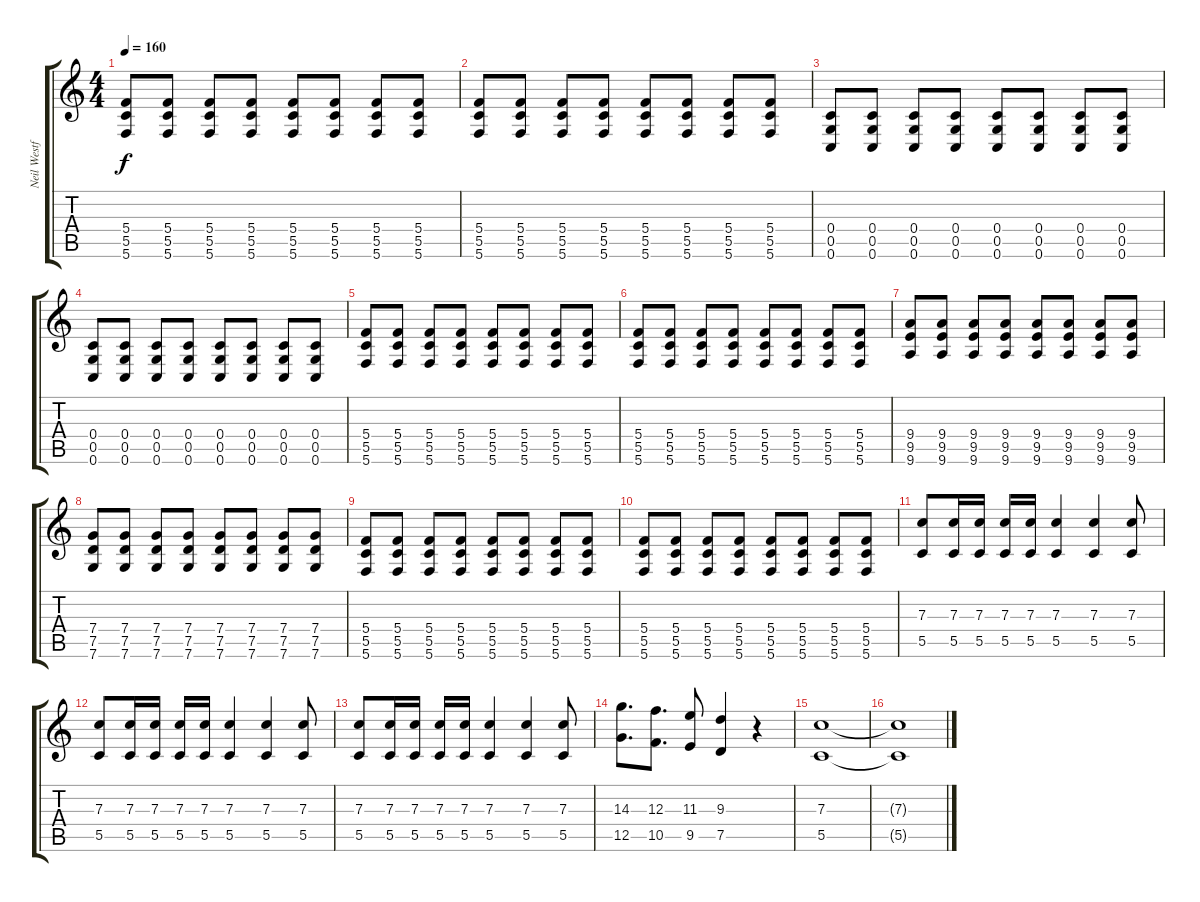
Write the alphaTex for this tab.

\track ("Neil Westfall" "Neil Westf") {instrument distortionguitar}
\staff {score tabs}
\tuning (D4 A3 F3 C3 G2 C2) {hide}
\ts (4 4)
\tempo 160
\clef g2
\ks c
(5.4 5.5 5.6).8{dy f} (5.4 5.5 5.6).8 (5.4 5.5 5.6).8 (5.4 5.5 5.6).8 (5.4 5.5 5.6).8 (5.4 5.5 5.6).8 (5.4 5.5 5.6).8 (5.4 5.5 5.6).8 |
(5.4 5.5 5.6).8 (5.4 5.5 5.6).8 (5.4 5.5 5.6).8 (5.4 5.5 5.6).8 (5.4 5.5 5.6).8 (5.4 5.5 5.6).8 (5.4 5.5 5.6).8 (5.4 5.5 5.6).8 |
(0.4 0.5 0.6).8 (0.4 0.5 0.6).8 (0.4 0.5 0.6).8 (0.4 0.5 0.6).8 (0.4 0.5 0.6).8 (0.4 0.5 0.6).8 (0.4 0.5 0.6).8 (0.4 0.5 0.6).8 |
(0.4 0.5 0.6).8 (0.4 0.5 0.6).8 (0.4 0.5 0.6).8 (0.4 0.5 0.6).8 (0.4 0.5 0.6).8 (0.4 0.5 0.6).8 (0.4 0.5 0.6).8 (0.4 0.5 0.6).8 |
(5.4 5.5 5.6).8 (5.4 5.5 5.6).8 (5.4 5.5 5.6).8 (5.4 5.5 5.6).8 (5.4 5.5 5.6).8 (5.4 5.5 5.6).8 (5.4 5.5 5.6).8 (5.4 5.5 5.6).8 |
(5.4 5.5 5.6).8 (5.4 5.5 5.6).8 (5.4 5.5 5.6).8 (5.4 5.5 5.6).8 (5.4 5.5 5.6).8 (5.4 5.5 5.6).8 (5.4 5.5 5.6).8 (5.4 5.5 5.6).8 |
(9.4 9.5 9.6).8 (9.4 9.5 9.6).8 (9.4 9.5 9.6).8 (9.4 9.5 9.6).8 (9.4 9.5 9.6).8 (9.4 9.5 9.6).8 (9.4 9.5 9.6).8 (9.4 9.5 9.6).8 |
(7.4 7.5 7.6).8 (7.4 7.5 7.6).8 (7.4 7.5 7.6).8 (7.4 7.5 7.6).8 (7.4 7.5 7.6).8 (7.4 7.5 7.6).8 (7.4 7.5 7.6).8 (7.4 7.5 7.6).8 |
(5.4 5.5 5.6).8 (5.4 5.5 5.6).8 (5.4 5.5 5.6).8 (5.4 5.5 5.6).8 (5.4 5.5 5.6).8 (5.4 5.5 5.6).8 (5.4 5.5 5.6).8 (5.4 5.5 5.6).8 |
(5.4 5.5 5.6).8 (5.4 5.5 5.6).8 (5.4 5.5 5.6).8 (5.4 5.5 5.6).8 (5.4 5.5 5.6).8 (5.4 5.5 5.6).8 (5.4 5.5 5.6).8 (5.4 5.5 5.6).8 |
(7.3 5.5).8 (7.3 5.5).16 (7.3 5.5).16 (7.3 5.5).16 (7.3 5.5).16 (7.3 5.5).4 (7.3 5.5).4 (7.3 5.5).8 |
(7.3 5.5).8 (7.3 5.5).16 (7.3 5.5).16 (7.3 5.5).16 (7.3 5.5).16 (7.3 5.5).4 (7.3 5.5).4 (7.3 5.5).8 |
(7.3 5.5).8 (7.3 5.5).16 (7.3 5.5).16 (7.3 5.5).16 (7.3 5.5).16 (7.3 5.5).4 (7.3 5.5).4 (7.3 5.5).8 |
(14.3 12.5).8{d} (12.3 10.5).8{d} (11.3 9.5).8 (9.3 7.5).4 r.4 |
(7.3 5.5).1 |
(7.3{t} 5.5{t}).1
